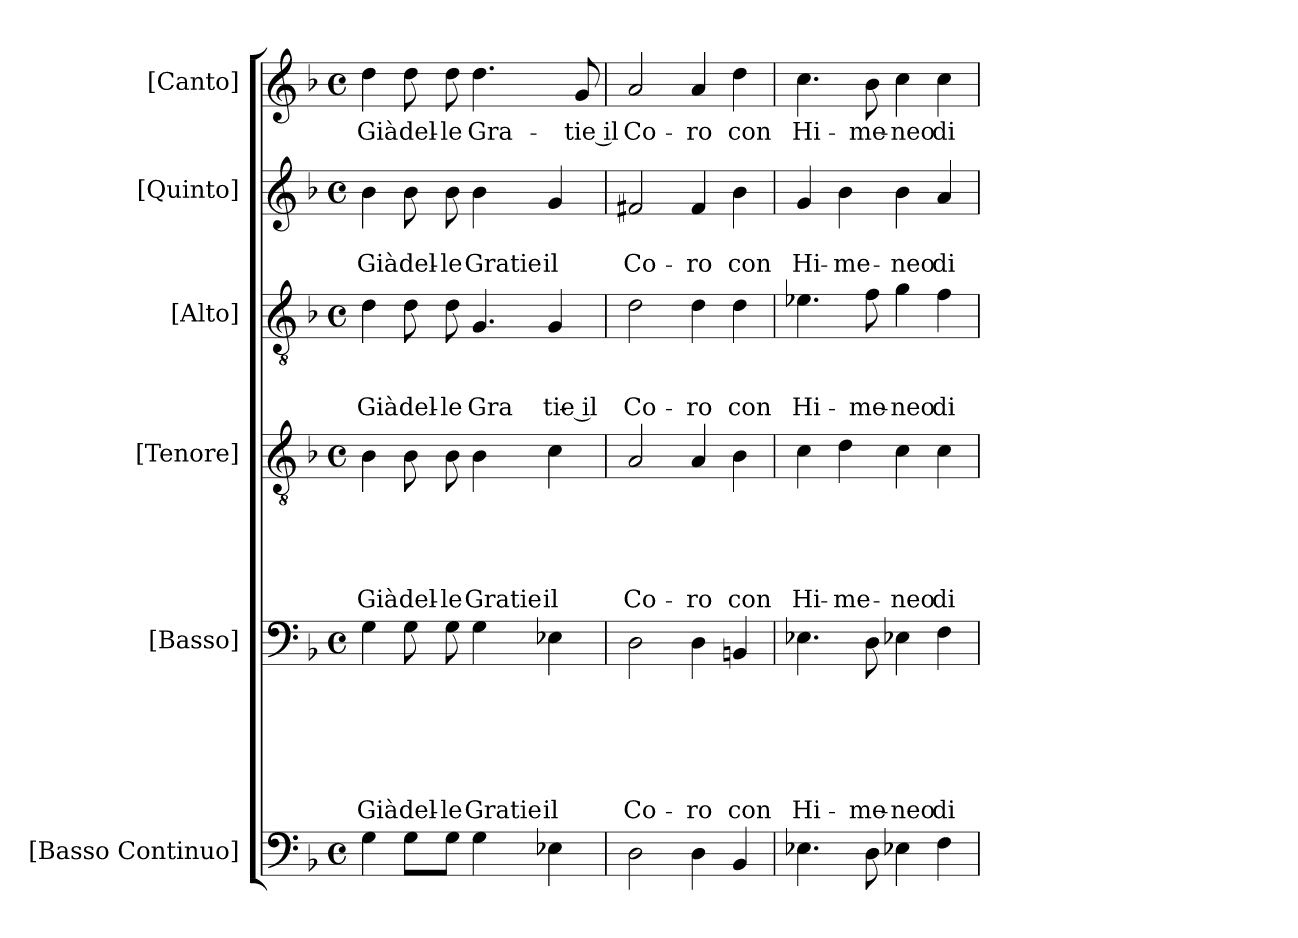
**kern	**kern	**text	**text	**text	**text	**text	**text	**kern	**text	**text	**text	**text	**text	**kern	**text	**text	**text	**kern	**text	**text	**kern	**text
*part6	*part5	*part5	*part5	*part5	*part5	*part5	*part5	*part4	*part4	*part4	*part4	*part4	*part4	*part3	*part3	*part3	*part3	*part2	*part2	*part2	*part1	*part1
*staff6	*staff5	*staff5	*staff5	*staff5	*staff5	*staff5	*staff5	*staff4	*staff4	*staff4	*staff4	*staff4	*staff4	*staff3	*staff3	*staff3	*staff3	*staff2	*staff2	*staff2	*staff1	*staff1
*I"[Basso Continuo]	*I"[Basso]	*	*	*	*	*	*	*I"[Tenore]	*	*	*	*	*	*I"[Alto]	*	*	*	*I"[Quinto]	*	*	*I"[Canto]	*
!!LO:PB:g=z
*clefF4	*clefF4	*	*	*	*	*	*	*clefGv2	*	*	*	*	*	*clefGv2	*	*	*	*clefG2	*	*	*clefG2	*
*k[b-]	*k[b-]	*	*	*	*	*	*	*k[b-]	*	*	*	*	*	*k[b-]	*	*	*	*k[b-]	*	*	*k[b-]	*
*F:	*F:	*	*	*	*	*	*	*F:	*	*	*	*	*	*F:	*	*	*	*F:	*	*	*F:	*
*M4/4	*M4/4	*	*	*	*	*	*	*M4/4	*	*	*	*	*	*M4/4	*	*	*	*M4/4	*	*	*M4/4	*
*met(c)	*met(c)	*	*	*	*	*	*	*met(c)	*	*	*	*	*	*met(c)	*	*	*	*met(c)	*	*	*met(c)	*
=1	=1	=1	=1	=1	=1	=1	=1	=1	=1	=1	=1	=1	=1	=1	=1	=1	=1	=1	=1	=1	=1	=1
!	!	!	!	!	!	!	!LO:LY:b	!	!	!	!	!	!LO:LY:b	!	!	!	!LO:LY:b	!	!	!LO:LY:b	!	!LO:LY:b
*	*	*	*	*	*	*	*	*	*	*	*	*	*	*^	*	*	*	*	*	*	*	*
4G\	4G\	.	.	.	.	.	Già	4B-\	.	.	.	.	Già	4d\	2.ryy	.	.	Già	4b-\	.	Già	4dd\	Già
!	!	!	!	!	!	!	!LO:LY:b	!	!	!	!	!	!LO:LY:b	!	!	!	!	!LO:LY:b	!	!	!LO:LY:b	!	!LO:LY:b
8G\L	8G\	.	.	.	.	.	del-	8B-\	.	.	.	.	del-	8d\	.	.	.	del-	8b-\	.	del-	8dd\	del-
!	!	!	!	!	!	!	!LO:LY:b	!	!	!	!	!	!LO:LY:b	!	!	!	!	!LO:LY:b	!	!	!LO:LY:b	!	!LO:LY:b
8G\J	8G\	.	.	.	.	.	-le	8B-\	.	.	.	.	-le	8d\	.	.	.	-le	8b-\	.	-le	8dd\	-le
!	!	!	!	!	!	!	!LO:LY:b	!	!	!	!	!	!LO:LY:b	!	!	!	!	!LO:LY:b	!	!	!LO:LY:b	!	!LO:LY:b
4G\	4G\	.	.	.	.	.	Gra­tie	4B-\	.	.	.	.	Gra­tie	4.G/	.	.	.	Gra-	4b-\	.	Gra­tie	4.dd\	Gra-
!	!	!	!	!	!	!	!LO:LY:b	!	!	!	!	!	!LO:LY:b	!	!	!	!	!LO:LY:b:rj	!	!	!LO:LY:b	!	!
4E-X\	4E-X\	.	.	.	.	.	il	4c\	.	.	.	.	il	.	(4G/	.	.	-tie il	4g/	.	il	.	.
!	!	!	!	!	!	!	!	!	!	!	!	!	!	!	!	!	!	!	!	!	!	!	!LO:LY:b:rj
.	.	.	.	.	.	.	.	.	.	.	.	.	.	8ryy	.	.	.	.	.	.	.	8g/	-tie il
*	*	*	*	*	*	*	*	*	*	*	*	*	*	*v	*v	*	*	*	*	*	*	*	*
=2	=2	=2	=2	=2	=2	=2	=2	=2	=2	=2	=2	=2	=2	=2	=2	=2	=2	=2	=2	=2	=2	=2
!	!	!	!	!	!	!	!LO:LY:b	!	!	!	!	!	!LO:LY:b	!	!	!	!LO:LY:b	!	!	!LO:LY:b	!	!LO:LY:b
2D\	2D\	.	.	.	.	.	Co-	2A/	.	.	.	.	Co-	2d\	.	.	Co-	2f#X/	.	Co-	2a/	Co-
!	!	!	!	!	!	!	!LO:LY:b	!	!	!	!	!	!LO:LY:b	!	!	!	!LO:LY:b	!	!	!LO:LY:b	!	!LO:LY:b
4D\	4D\	.	.	.	.	.	-ro	4A/	.	.	.	.	-ro	4d\	.	.	-ro	4f#/	.	-ro	4a/	-ro
!	!	!	!	!	!	!	!LO:LY:b	!	!	!	!	!	!LO:LY:b	!	!	!	!LO:LY:b	!	!	!LO:LY:b	!	!LO:LY:b
4BB-/	4BB/	.	.	.	.	.	con	4B-\	.	.	.	.	con	4d\	.	.	con	4b-\	.	con	4dd\	con
=3	=3	=3	=3	=3	=3	=3	=3	=3	=3	=3	=3	=3	=3	=3	=3	=3	=3	=3	=3	=3	=3	=3
!	!	!	!	!	!	!	!LO:LY:b	!	!	!	!	!	!LO:LY:b	!	!	!	!LO:LY:b	!	!	!LO:LY:b	!	!LO:LY:b
4.E-X\	4.E-X\	.	.	.	.	.	Hi-	4c\	.	.	.	.	Hi-	4.e-X\	.	.	Hi-	4g/	.	Hi-	4.cc\	Hi-
!	!	!	!	!	!	!	!	!	!	!	!	!	!LO:LY:b	!	!	!	!	!	!	!LO:LY:b	!	!
.	.	.	.	.	.	.	.	4d\	.	.	.	.	-me-	.	.	.	.	4b-\	.	-me-	.	.
!	!	!	!	!	!	!	!LO:LY:b	!	!	!	!	!	!	!	!	!	!LO:LY:b	!	!	!	!	!LO:LY:b
8D\	8D\	.	.	.	.	.	-me-	.	.	.	.	.	.	8f\	.	.	-me-	.	.	.	8b-\	-me-
!	!	!	!	!	!	!	!LO:LY:b:rj	!	!	!	!	!	!LO:LY:b	!	!	!	!LO:LY:b:rj	!	!	!LO:LY:b	!	!LO:LY:b:rj
4E-X\	4E-X\	.	.	.	.	.	-neo	4c\	.	.	.	.	-neo	4g\	.	.	-neo	4b-\	.	-neo	4cc\	-neo
!	!	!	!	!	!	!	!LO:LY:b	!	!	!	!	!	!LO:LY:b	!	!	!	!LO:LY:b	!	!	!LO:LY:b	!	!LO:LY:b
4F\	4F\	.	.	.	.	.	di-	4c\	.	.	.	.	di-	4f\	.	.	di-	4a/	.	di-	4cc\	di-
=	=	=	=	=	=	=	=	=	=	=	=	=	=	=	=	=	=	=	=	=	=	=
*-	*-	*-	*-	*-	*-	*-	*-	*-	*-	*-	*-	*-	*-	*-	*-	*-	*-	*-	*-	*-	*-	*-
